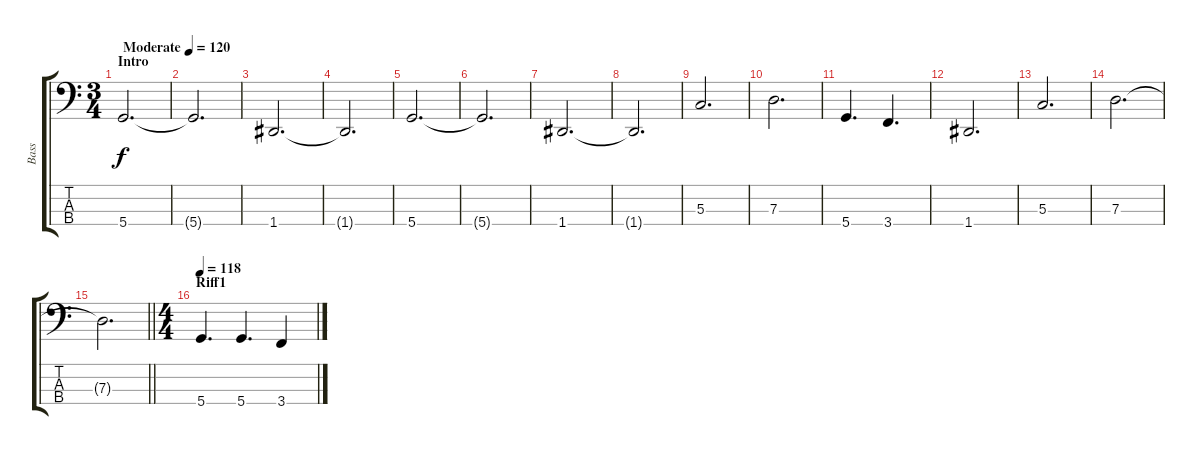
\track ("Bass" "Bass") {instrument electricbassfinger}
\staff {score tabs}
\tuning (F2 C2 G1 D1) {hide}
\ts (3 4)
\section ("" "Intro")
\tempo (120 "Moderate")
\tempo 102
\tempo (120 "Moderate")
\clef f4
\ks c
5.4.2{d dy f instrument electricbassfinger} |
5.4{t}.2{d} |
1.4.2{d} |
1.4{t}.2{d} |
5.4.2{d} |
5.4{t}.2{d} |
1.4.2{d} |
1.4{t}.2{d} |
5.3.2{d} |
7.3.2{d} |
5.4.4{d} 3.4.4{d} |
1.4.2{d} |
5.3.2{d} |
7.3.2{d} |
\barLineRight lightlight
7.3{t}.2{d} |
\ts (4 4)
\section ("" "Riff1")
\tempo 118
5.4.4{d} 5.4.4{d} 3.4.4
